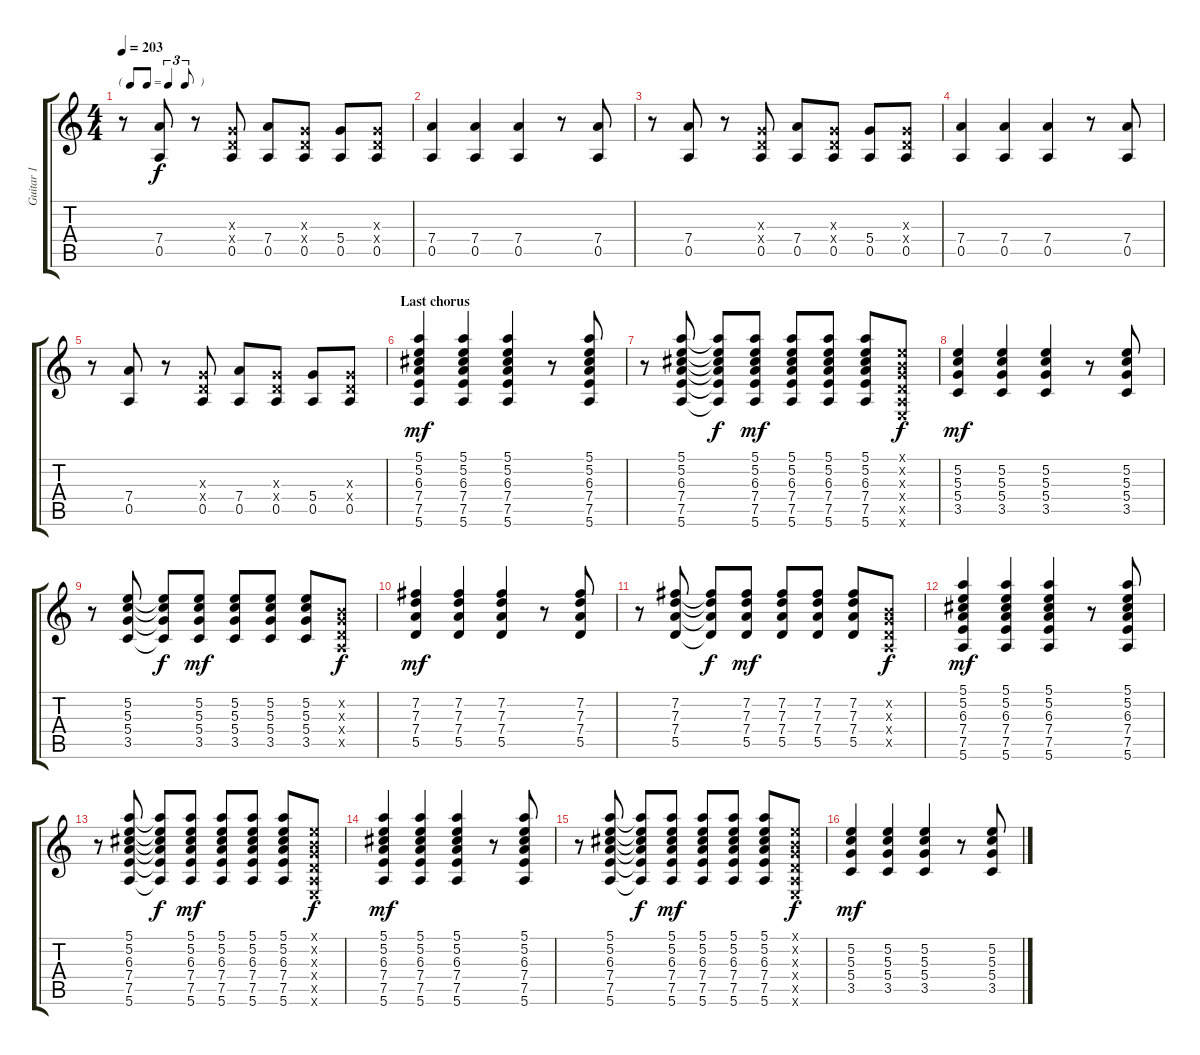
\track ("Guitar 1" "Guitar 1") {instrument overdrivenguitar}
\staff {score tabs}
\tuning (E4 B3 G3 D3 A2 E2) {hide}
\ts (4 4)
\tf triplet8th
\tempo 203
\clef g2
\ks c
r.8{dy f} (7.4 0.5).8 r.8 (0.3{x} 0.4{x} 0.5).8 (7.4 0.5).8 (0.3{x} 0.4{x} 0.5).8 (5.4 0.5).8 (0.3{x} 0.4{x} 0.5).8 |
(7.4 0.5).4 (7.4 0.5).4 (7.4 0.5).4 r.8 (7.4 0.5).8 |
r.8 (7.4 0.5).8 r.8 (0.3{x} 0.4{x} 0.5).8 (7.4 0.5).8 (0.3{x} 0.4{x} 0.5).8 (5.4 0.5).8 (0.3{x} 0.4{x} 0.5).8 |
(7.4 0.5).4 (7.4 0.5).4 (7.4 0.5).4 r.8 (7.4 0.5).8 |
r.8 (7.4 0.5).8 r.8 (0.3{x} 0.4{x} 0.5).8 (7.4 0.5).8 (0.3{x} 0.4{x} 0.5).8 (5.4 0.5).8 (0.3{x} 0.4{x} 0.5).8 |
\section ("" "Last chorus")
(5.1 5.2 6.3 7.4 7.5 5.6).4{dy mf} (5.1 5.2 6.3 7.4 7.5 5.6).4 (5.1 5.2 6.3 7.4 7.5 5.6).4 r.8 (5.1 5.2 6.3 7.4 7.5 5.6).8 |
r.8 (5.1 5.2 6.3 7.4 7.5 5.6).8 (5.1{t} 5.2{t} 6.3{t} 7.4{t} 7.5{t} 5.6{t}).8{dy f} (5.1 5.2 6.3 7.4 7.5 5.6).8{dy mf} (5.1 5.2 6.3 7.4 7.5 5.6).8 (5.1 5.2 6.3 7.4 7.5 5.6).8 (5.1 5.2 6.3 7.4 7.5 5.6).8 (0.1{x} 0.2{x} 0.3{x} 0.4{x} 0.5{x} 0.6{x}).8{dy f} |
(5.2 5.3 5.4 3.5).4{dy mf} (5.2 5.3 5.4 3.5).4 (5.2 5.3 5.4 3.5).4 r.8 (5.2 5.3 5.4 3.5).8 |
r.8 (5.2 5.3 5.4 3.5).8 (5.2{t} 5.3{t} 5.4{t} 3.5{t}).8{dy f} (5.2 5.3 5.4 3.5).8{dy mf} (5.2 5.3 5.4 3.5).8 (5.2 5.3 5.4 3.5).8 (5.2 5.3 5.4 3.5).8 (0.2{x} 0.3{x} 0.4{x} 0.5{x}).8{dy f} |
(7.2 7.3 7.4 5.5).4{dy mf} (7.2 7.3 7.4 5.5).4 (7.2 7.3 7.4 5.5).4 r.8 (7.2 7.3 7.4 5.5).8 |
r.8 (7.2 7.3 7.4 5.5).8 (7.2{t} 7.3{t} 7.4{t} 5.5{t}).8{dy f} (7.2 7.3 7.4 5.5).8{dy mf} (7.2 7.3 7.4 5.5).8 (7.2 7.3 7.4 5.5).8 (7.2 7.3 7.4 5.5).8 (0.2{x} 0.3{x} 0.4{x} 0.5{x}).8{dy f} |
(5.1 5.2 6.3 7.4 7.5 5.6).4{dy mf} (5.1 5.2 6.3 7.4 7.5 5.6).4 (5.1 5.2 6.3 7.4 7.5 5.6).4 r.8 (5.1 5.2 6.3 7.4 7.5 5.6).8 |
r.8 (5.1 5.2 6.3 7.4 7.5 5.6).8 (5.1{t} 5.2{t} 6.3{t} 7.4{t} 7.5{t} 5.6{t}).8{dy f} (5.1 5.2 6.3 7.4 7.5 5.6).8{dy mf} (5.1 5.2 6.3 7.4 7.5 5.6).8 (5.1 5.2 6.3 7.4 7.5 5.6).8 (5.1 5.2 6.3 7.4 7.5 5.6).8 (0.1{x} 0.2{x} 0.3{x} 0.4{x} 0.5{x} 0.6{x}).8{dy f} |
(5.1 5.2 6.3 7.4 7.5 5.6).4{dy mf} (5.1 5.2 6.3 7.4 7.5 5.6).4 (5.1 5.2 6.3 7.4 7.5 5.6).4 r.8 (5.1 5.2 6.3 7.4 7.5 5.6).8 |
r.8 (5.1 5.2 6.3 7.4 7.5 5.6).8 (5.1{t} 5.2{t} 6.3{t} 7.4{t} 7.5{t} 5.6{t}).8{dy f} (5.1 5.2 6.3 7.4 7.5 5.6).8{dy mf} (5.1 5.2 6.3 7.4 7.5 5.6).8 (5.1 5.2 6.3 7.4 7.5 5.6).8 (5.1 5.2 6.3 7.4 7.5 5.6).8 (0.1{x} 0.2{x} 0.3{x} 0.4{x} 0.5{x} 0.6{x}).8{dy f} |
(5.2 5.3 5.4 3.5).4{dy mf} (5.2 5.3 5.4 3.5).4 (5.2 5.3 5.4 3.5).4 r.8 (5.2 5.3 5.4 3.5).8
